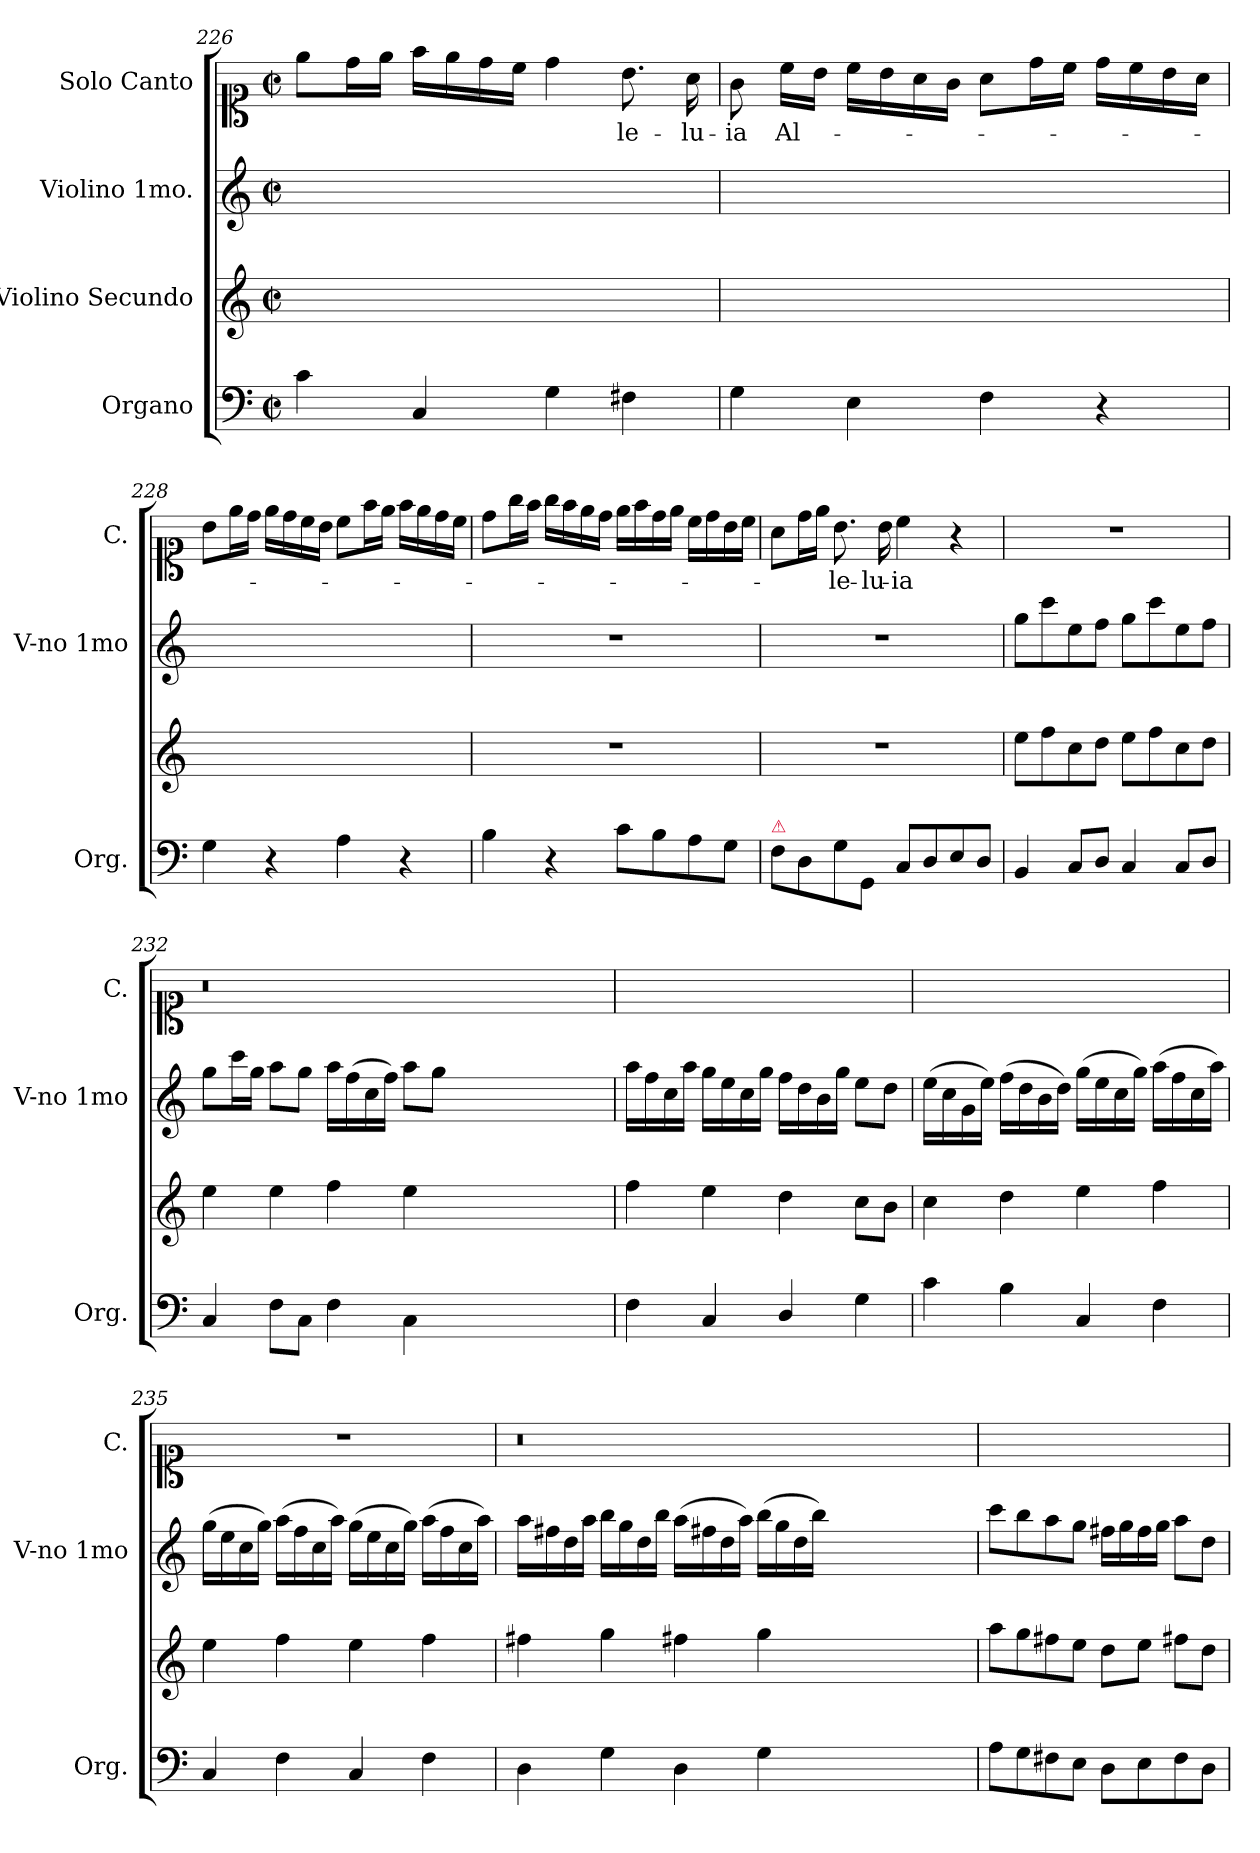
**kern	**kern	**kern	**kern	**text
*part4	*part3	*part2	*part1	*part1
*staff4	*staff3	*staff2	*staff1	*staff1
*I"Organo	*I"Violino Secundo	*I"Violino 1mo.	*I"Solo Canto	*
*I'Org.	*	*I'V-no 1mo	*I'C.	*
*clefF4	*clefG2	*clefG2	*clefC1	*
*k[]	*k[]	*k[]	*k[]	*
*M2/2	*M2/2	*M2/2	*M2/2	*
*met(c|)	*met(c|)	*met(c|)	*met(c|)	*
=226	=226	=226	=226	=226
4c\	1ryy	1ryy	8ee\L	.
.	.	.	16dd\L	.
.	.	.	16ee\JJ	.
4C/	.	.	16ff\LL	.
.	.	.	16ee\	.
.	.	.	16dd\	.
.	.	.	16cc\JJ	.
4G\	.	.	4dd\	.
4F#X\	.	.	8.b\	-le-
.	.	.	16a\	-lu-
=227	=227	=227	=227	=227
4G\	1ryy	1ryy	8g\	-ia
.	.	.	16cc\LL	Al-
.	.	.	16b\JJ	.
4E\	.	.	16cc\LL	.
.	.	.	16b\	.
.	.	.	16a\	.
.	.	.	16g\JJ	.
4F\	.	.	8a\L	.
.	.	.	16dd\L	.
.	.	.	16cc\JJ	.
4r	.	.	16dd\LL	.
.	.	.	16cc\	.
.	.	.	16b\	.
.	.	.	16a\JJ	.
=228	=228	=228	=228	=228
4G\	1ryy	1ryy	8b\L	.
.	.	.	16ee\L	.
.	.	.	16dd\JJ	.
4r	.	.	16ee\LL	.
.	.	.	16dd\	.
.	.	.	16cc\	.
.	.	.	16b\JJ	.
4A\	.	.	8cc\L	.
.	.	.	16ff\L	.
.	.	.	16ee\JJ	.
4r	.	.	16ff\LL	.
.	.	.	16ee\	.
.	.	.	16dd\	.
.	.	.	16cc\JJ	.
=229	=229	=229	=229	=229
4B\	1r	1r	8dd\L	.
.	.	.	16gg\L	.
.	.	.	16ff\JJ	.
4r	.	.	16gg\LL	.
.	.	.	16ff\	.
.	.	.	16ee\	.
.	.	.	16dd\JJ	.
8c\L	.	.	16ee\LL	.
.	.	.	16ff\	.
8B\	.	.	16dd\	.
.	.	.	16ee\JJ	.
8A\	.	.	16cc\LL	.
.	.	.	16dd\	.
8G\J	.	.	16b\	.
.	.	.	16cc\JJ	.
=230	=230	=230	=230	=230
!LO:TX:a:color=crimson:t=⚠	!	!	!	!
8F\L	1r	1r	8a\L	.
8D\	.	.	16dd\L	.
.	.	.	16ee\JJ	.
8G\	.	.	8.b\	-le-
8GG/J	.	.	.	.
.	.	.	16b\	-lu-
8C/L	.	.	4cc\	-ia
8D/	.	.	.	.
8E/	.	.	4r	.
8D/J	.	.	.	.
=231	=231	=231	=231	=231
4BB/	8ee\L	8gg\L	1r	.
.	8ff\	8ccc\	.	.
8C/L	8cc\	8ee\	.	.
8D/J	8dd\J	8ff\J	.	.
4C/	8ee\L	8gg\L	.	.
.	8ff\	8ccc\	.	.
8C/L	8cc\	8ee\	.	.
8D/J	8dd\J	8ff\J	.	.
=232	=232	=232	=232	=232
4C/	4ee\	8gg\L	0.r	.
.	.	16ccc\L	.	.
.	.	16gg\JJ	.	.
8F\L	4ee\	8aa\L	.	.
8C\J	.	8gg\J	.	.
4F\	4ff\	16aa\LL	.	.
.	.	(>16ff\	.	.
.	.	16cc\	.	.
.	.	16ff\JJ)	.	.
4C\	4ee\	8aa\L	.	.
.	.	8gg\J	.	.
0ryy	0ryy	0ryy	.	.
=233	=233	=233	=233	=233
4F\	4ff\	16aa\LL	1ryy	.
.	.	16ff\	.	.
.	.	16cc\	.	.
.	.	16aa\JJ	.	.
4C/	4ee\	16gg\LL	.	.
.	.	16ee\	.	.
.	.	16cc\	.	.
.	.	16gg\JJ	.	.
4D/	4dd\	16ff\LL	.	.
.	.	16dd\	.	.
.	.	16b\	.	.
.	.	16gg\JJ	.	.
4G\	8cc\L	8ee\L	.	.
.	8b\J	8dd\J	.	.
=234	=234	=234	=234	=234
4c\	4cc\	(>16ee\LL	1ryy	.
.	.	16cc\	.	.
.	.	16g\	.	.
.	.	16ee\JJ)	.	.
4B\	4dd\	(>16ff\LL	.	.
.	.	16dd\	.	.
.	.	16b\	.	.
.	.	16dd\JJ)	.	.
4C/	4ee\	(>16gg\LL	.	.
.	.	16ee\	.	.
.	.	16cc\	.	.
.	.	16gg\JJ)	.	.
4F\	4ff\	(>16aa\LL	.	.
.	.	16ff\	.	.
.	.	16cc\	.	.
.	.	16aa\JJ)	.	.
=235	=235	=235	=235	=235
4C/	4ee\	(>16gg\LL	1r	.
.	.	16ee\	.	.
.	.	16cc\	.	.
.	.	16gg\JJ)	.	.
4F\	4ff\	(>16aa\LL	.	.
.	.	16ff\	.	.
.	.	16cc\	.	.
.	.	16aa\JJ)	.	.
4C/	4ee\	(>16gg\LL	.	.
.	.	16ee\	.	.
.	.	16cc\	.	.
.	.	16gg\JJ)	.	.
4F\	4ff\	(>16aa\LL	.	.
.	.	16ff\	.	.
.	.	16cc\	.	.
.	.	16aa\JJ)	.	.
=236	=236	=236	=236	=236
4D\	4ff#X\	16aa\LL	0.r	.
.	.	16ff#X\	.	.
.	.	16dd\	.	.
.	.	16aa\JJ	.	.
4G\	4gg\	16bb\LL	.	.
.	.	16gg\	.	.
.	.	16dd\	.	.
.	.	16bb\JJ	.	.
4D\	4ff#X\	(>16aa\LL	.	.
.	.	16ff#X\	.	.
.	.	16dd\	.	.
.	.	16aa\JJ)	.	.
4G\	4gg\	(>16bb\LL	.	.
.	.	16gg\	.	.
.	.	16dd\	.	.
.	.	16bb\JJ)	.	.
0ryy	0ryy	0ryy	.	.
=237	=237	=237	=237	=237
8A\L	8aa\L	8ccc\L	1ryy	.
8G\	8gg\	8bb\	.	.
8F#X\	8ff#X\	8aa\	.	.
8E\J	8ee\J	8gg\J	.	.
8D\L	8dd\L	16ff#X\LL	.	.
.	.	16gg\	.	.
8E\	8ee\J	16ff#\	.	.
.	.	16gg\JJ	.	.
8F#\	8ff#X\L	8aa\L	.	.
8D\J	8dd\J	8dd\J	.	.
=	=	=	=	=
*-	*-	*-	*-	*-
